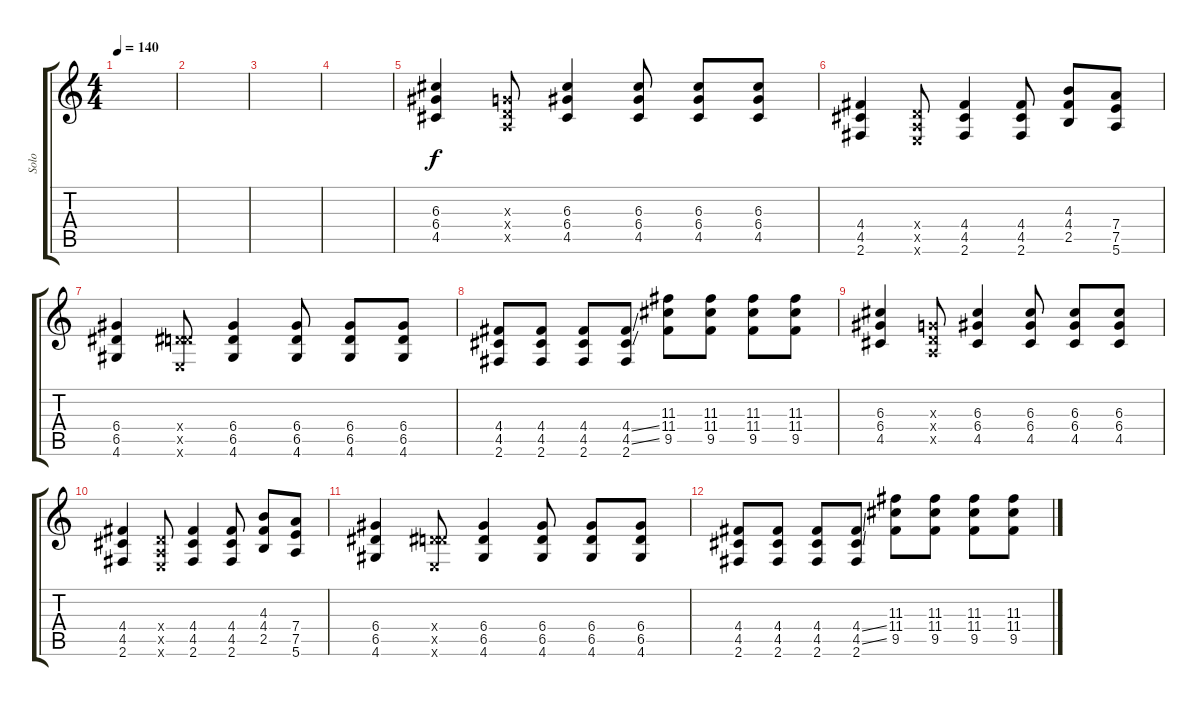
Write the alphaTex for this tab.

\track ("Solo" "Solo") {instrument overdrivenguitar}
\staff {score tabs}
\tuning (E4 B3 G3 D3 A2 E2) {hide}
\ts (4 4)
\tempo 140
\clef g2
\ks c
|
|
|
|
(6.3 6.4 4.5).4 (0.3{x} 0.4{x} 0.5{x}).8 (6.3 6.4 4.5).4 (6.3 6.4 4.5).8 (6.3 6.4 4.5).8 (6.3 6.4 4.5).8 |
(4.4 4.5 2.6).4 (0.4{x} 0.5{x} 0.6{x}).8 (4.4 4.5 2.6).4 (4.4 4.5 2.6).8 (4.3 4.4 2.5).8 (7.4 7.5 5.6).8 |
(6.4 6.5 4.6).4 (0.4{x} 6.5{x} 0.6{x}).8 (6.4 6.5 4.6).4 (6.4 6.5 4.6).8 (6.4 6.5 4.6).8 (6.4 6.5 4.6).8 |
(4.4 4.5 2.6).8 (4.4 4.5 2.6).8 (4.4 4.5 2.6).8 (4.4{ss} 4.5{ss} 2.6).8 (11.3 11.4 9.5).8 (11.3 11.4 9.5).8 (11.3 11.4 9.5).8 (11.3 11.4 9.5).8 |
(6.3 6.4 4.5).4 (0.3{x} 0.4{x} 0.5{x}).8 (6.3 6.4 4.5).4 (6.3 6.4 4.5).8 (6.3 6.4 4.5).8 (6.3 6.4 4.5).8 |
(4.4 4.5 2.6).4 (0.4{x} 0.5{x} 0.6{x}).8 (4.4 4.5 2.6).4 (4.4 4.5 2.6).8 (4.3 4.4 2.5).8 (7.4 7.5 5.6).8 |
(6.4 6.5 4.6).4 (0.4{x} 6.5{x} 0.6{x}).8 (6.4 6.5 4.6).4 (6.4 6.5 4.6).8 (6.4 6.5 4.6).8 (6.4 6.5 4.6).8 |
(4.4 4.5 2.6).8 (4.4 4.5 2.6).8 (4.4 4.5 2.6).8 (4.4{ss} 4.5{ss} 2.6).8 (11.3 11.4 9.5).8 (11.3 11.4 9.5).8 (11.3 11.4 9.5).8 (11.3 11.4 9.5).8
